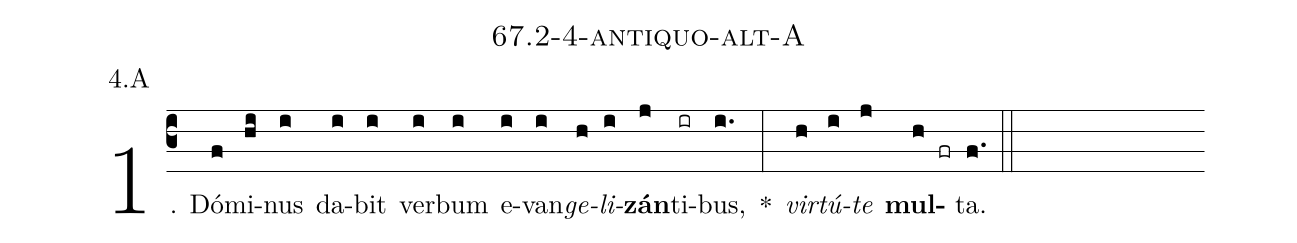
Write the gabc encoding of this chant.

name: 67.2-4-antiquo-alt-A;
annotation: 4.A;
%%
(c3)1. Dó(f)mi(hi)nus(i) da(i)bit(i) ver(i)bum(i) e(i)van(i)<i>ge</i>(h)<i>li</i>(i)<b>zán</b>(j)ti(ir)bus,(i.) *(:) <i>vir</i>(h)<i>tú</i>(i)<i>te</i>(j) <b>mul</b>(h fr)ta.(f.) (::)


%E(i) u(h) o(i) u(j) a(h) e.(f.) (::)
